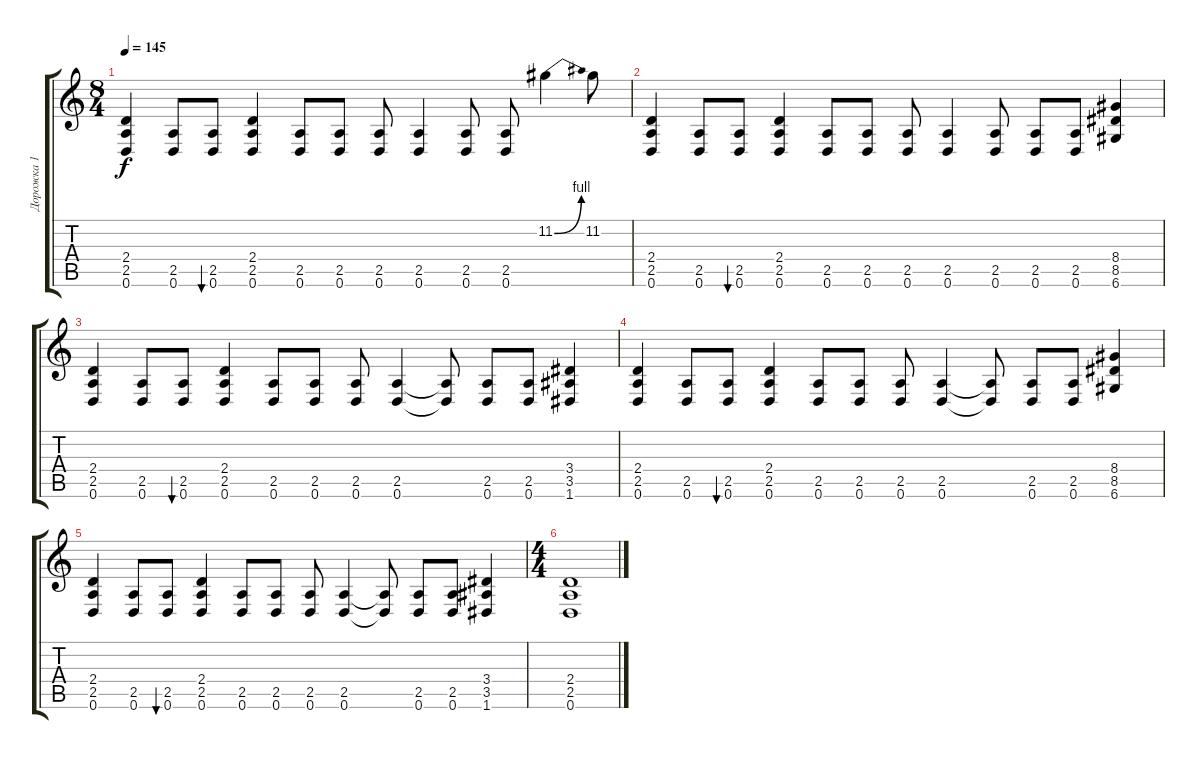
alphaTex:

\track ("Дорожка 1" "Дорожка 1") {instrument distortionguitar}
\staff {score tabs}
\tuning (D4 A3 F3 C3 G2 D2) {hide}
\ts (8 4)
\tempo 145
\clef g2
\ks c
(2.4 2.5 0.6).4{dy f} (2.5 0.6).8 (2.5 0.6).8{bu 120} (2.4 2.5 0.6).4 (2.5 0.6).8 (2.5 0.6).8 (2.5 0.6).8 (2.5 0.6).4 (2.5 0.6).8 (2.5 0.6).8 11.2{be (bend 0 0 60 4)}.4 11.2.8 |
(2.4 2.5 0.6).4 (2.5 0.6).8 (2.5 0.6).8{bu 120} (2.4 2.5 0.6).4 (2.5 0.6).8 (2.5 0.6).8 (2.5 0.6).8 (2.5 0.6).4 (2.5 0.6).8 (2.5 0.6).8 (2.5 0.6).8 (8.4 8.5 6.6).4 |
(2.4 2.5 0.6).4 (2.5 0.6).8 (2.5 0.6).8{bu 120} (2.4 2.5 0.6).4 (2.5 0.6).8 (2.5 0.6).8 (2.5 0.6).8 (2.5 0.6).4 (2.5{t} 0.6{t}).8 (2.5 0.6).8 (2.5 0.6).8 (3.4 3.5 1.6).4 |
(2.4 2.5 0.6).4 (2.5 0.6).8 (2.5 0.6).8{bu 120} (2.4 2.5 0.6).4 (2.5 0.6).8 (2.5 0.6).8 (2.5 0.6).8 (2.5 0.6).4 (2.5{t} 0.6{t}).8 (2.5 0.6).8 (2.5 0.6).8 (8.4 8.5 6.6).4 |
(2.4 2.5 0.6).4 (2.5 0.6).8 (2.5 0.6).8{bu 120} (2.4 2.5 0.6).4 (2.5 0.6).8 (2.5 0.6).8 (2.5 0.6).8 (2.5 0.6).4 (2.5{t} 0.6{t}).8 (2.5 0.6).8 (2.5 0.6).8 (3.4 3.5 1.6).4 |
\ts (4 4)
(2.4 2.5 0.6).1
